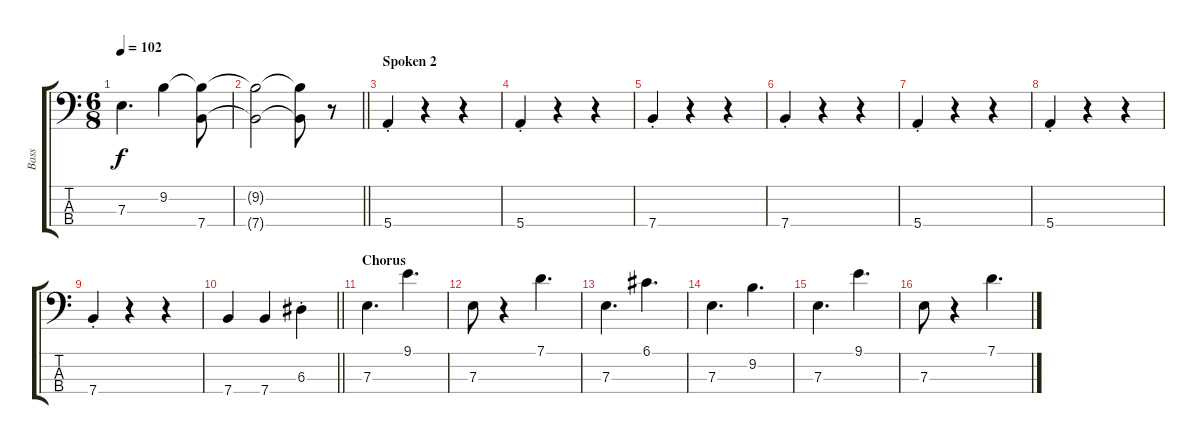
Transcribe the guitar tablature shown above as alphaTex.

\track ("Bass" "Bass") {instrument electricbassfinger}
\staff {score tabs}
\tuning (G2 D2 A1 E1) {hide}
\ts (6 8)
\tempo 102
\clef f4
\ks c
7.3.4{d dy f} 9.2.4 (9.2{t} 7.4).8 |
\barLineRight lightlight
(9.2{t} 7.4{t}).2 (9.2{t} 7.4{t}).8 r.8 |
\section ("" "Spoken 2")
5.4{st}.4 r.4 r.4 |
5.4{st}.4 r.4 r.4 |
7.4{st}.4 r.4 r.4 |
7.4{st}.4 r.4 r.4 |
5.4{st}.4 r.4 r.4 |
5.4{st}.4 r.4 r.4 |
7.4{st}.4 r.4 r.4 |
\barLineRight lightlight
7.4.4 7.4.4 6.3{st}.4 |
\section ("" "Chorus")
7.3.4{d} 9.1.4{d} |
7.3.8 r.4 7.1.4{d} |
7.3.4{d} 6.1.4{d} |
7.3.4{d} 9.2.4{d} |
7.3.4{d} 9.1.4{d} |
7.3.8 r.4 7.1.4{d}
